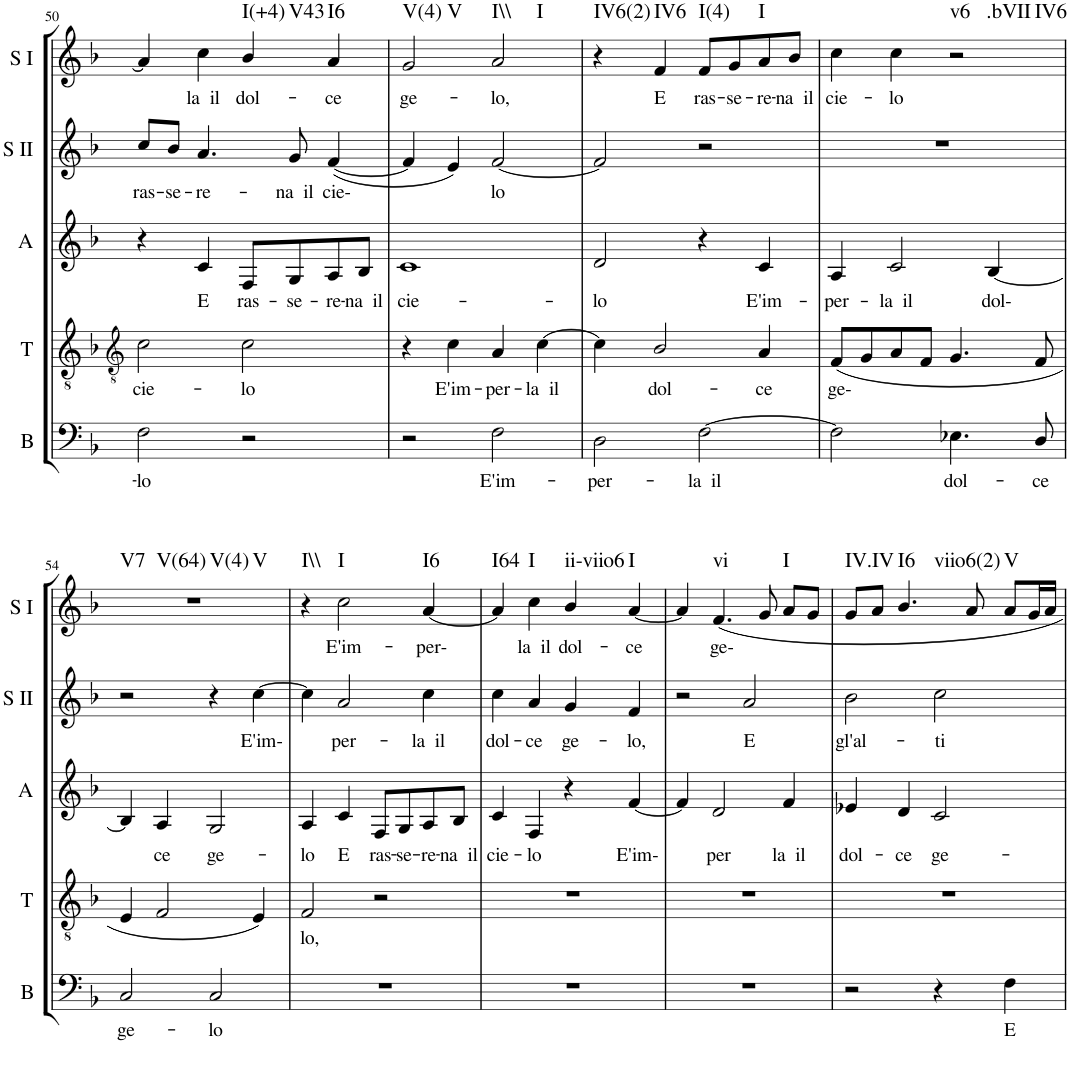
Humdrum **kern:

**kern	**text	**kern	**text	**kern	**text	**kern	**text	**kern	**text	**harte
*part5	*part5	*part4	*part4	*part3	*part3	*part2	*part2	*part1	*part1	*part1
*staff5	*staff5	*staff4	*staff4	*staff3	*staff3	*staff2	*staff2	*staff1	*staff1	*
*I"Bass	*	*I"Tenor	*	*I"Alto	*	*I"Soprano II	*	*I"Soprano I	*	*
*I'B	*	*I'T	*	*I'A	*	*I'S II	*	*I'S I	*	*
!!LO:PB:g=z
*clefF4	*	*clefGv2	*	*clefG2	*	*clefG2	*	*clefG2	*	*
*k[b-]	*	*k[b-]	*	*k[b-]	*	*k[b-]	*	*k[b-]	*	*
*F:	*	*F:	*	*F:	*	*F:	*	*F:	*	*
*M4/4	*	*M4/4	*	*M4/4	*	*M4/4	*	*M4/4	*	*
=50	=50	=50	=50	=50	=50	=50	=50	=50	=50	=50
!	!LO:LY:b	!	!LO:LY:b	!	!	!	!LO:LY:b	!	!	!
2F\	-lo	2c\	cie-	4r	.	8cc/L	ras-	4a/]	.	.
!	!	!	!	!	!	!	!LO:LY:b	!	!	!
.	.	.	.	.	.	8b-/J	-se-	.	.	.
!	!	!	!	!	!LO:LY:b	!	!LO:LY:b	!	!LO:LY:b	!
.	.	.	.	4c/	E	4.a/	-re-	4cc\	la il	.
!	!	!	!LO:LY:b	!	!LO:LY:b	!	!	!	!LO:LY:b	!LO:H:n=1:kt=I(+4)
!	!	!	!	!	!	!	!	!	!	!LO:H:n=2:kt=V43
2r	.	2c\	-lo	8F/L	ras-	.	.	4b-/	dol-	N N
!	!	!	!	!	!LO:LY:b	!	!LO:LY:b	!	!	!
.	.	.	.	8G/	-se-	8g/	-na il	.	.	.
!	!	!	!	!	!LO:LY:b	!	!LO:LY:b	!	!LO:LY:b	!LO:H:kt=I6
.	.	.	.	8A/	-re-	([4f/	cie-	4a/	-ce	N
!	!	!	!	!	!LO:LY:b	!	!	!	!	!
.	.	.	.	8B-/J	-na il	.	.	.	.	.
=51	=51	=51	=51	=51	=51	=51	=51	=51	=51	=51
!	!	!	!	!	!LO:LY:b	!	!	!	!LO:LY:b	!LO:H:n=1:kt=V(4)
!	!	!	!	!	!	!	!	!	!	!LO:H:n=2:kt=V
2r	.	4r	.	1c	cie-	4f/]	.	2g/	ge-	N N
!	!	!	!LO:LY:b	!	!	!	!	!	!	!
.	.	4c\	E'im-	.	.	4e/)	.	.	.	.
!	!LO:LY:b	!	!LO:LY:b	!	!	!	!LO:LY:b	!	!LO:LY:b	!LO:H:n=1:kt=I\\
!	!	!	!	!	!	!	!	!	!	!LO:H:n=2:kt=I
2F\	E'im-	4A/	-per-	.	.	[2f/	lo	2a/	-lo,	N N
!	!	!	!LO:LY:b	!	!	!	!	!	!	!
.	.	[4c\	-la il	.	.	.	.	.	.	.
=52	=52	=52	=52	=52	=52	=52	=52	=52	=52	=52
!	!LO:LY:b	!	!	!	!LO:LY:b	!	!	!	!	!LO:H:kt=IV6(2)
2D\	-per-	4c\]	.	2d/	-lo	2f/]	.	4r	.	N
!	!	!	!LO:LY:b	!	!	!	!	!	!LO:LY:b	!LO:H:kt=IV6
.	.	2B-/	dol-	.	.	.	.	4f/	E	N
!	!LO:LY:b	!	!	!	!	!	!	!	!LO:LY:b	!LO:H:kt=I(4)
[2F\	-la il	.	.	4r	.	2r	.	8f/L	ras-	N
!	!	!	!	!	!	!	!	!	!LO:LY:b	!
.	.	.	.	.	.	.	.	8g/	-se-	.
!	!	!	!LO:LY:b	!	!LO:LY:b	!	!	!	!LO:LY:b	!LO:H:kt=I
.	.	4A/	-ce	4c/	E'im-	.	.	8a/	-re-	N
!	!	!	!	!	!	!	!	!	!LO:LY:b	!
.	.	.	.	.	.	.	.	8b-/J	-na il	.
=53	=53	=53	=53	=53	=53	=53	=53	=53	=53	=53
!	!	!	!LO:LY:b	!	!LO:LY:b	!	!	!	!LO:LY:b	!
2F\]	.	(8F/L	ge-	4A/	-per-	1r	.	4cc\	cie-	.
.	.	8G/	.	.	.	.	.	.	.	.
!	!	!	!	!	!LO:LY:b	!	!	!	!LO:LY:b	!
.	.	8A/	.	2c/	-la il	.	.	4cc\	-lo	.
.	.	8F/J	.	.	.	.	.	.	.	.
!	!LO:LY:b	!	!	!	!	!	!	!	!	!LO:H:n=1:kt=v6
!	!	!	!	!	!	!	!	!	!	!LO:H:n=2:kt=.bVII
!	!	!	!	!	!	!	!	!	!	!LO:H:n=3:kt=IV6
4.E-X\	dol-	4.G/	.	.	.	.	.	2r	.	N N N
!	!	!	!	!	!LO:LY:b	!	!	!	!	!
.	.	.	.	[4B-/	dol-	.	.	.	.	.
!	!LO:LY:b	!	!	!	!	!	!	!	!	!
8D/	-ce	8F/	.	.	.	.	.	.	.	.
!!LO:LB:g=z
=54	=54	=54	=54	=54	=54	=54	=54	=54	=54	=54
!	!LO:LY:b	!	!	!	!	!	!	!	!	!LO:H:n=1:kt=V7
!	!	!	!	!	!	!	!	!	!	!LO:H:n=2:kt=V(64)
!	!	!	!	!	!	!	!	!	!	!LO:H:n=3:kt=V(4)
!	!	!	!	!	!	!	!	!	!	!LO:H:n=4:kt=V
2C/	ge-	4E/	.	4B-/]	.	2r	.	1r	.	N N N N
!	!	!	!	!	!LO:LY:b	!	!	!	!	!
.	.	2F/	.	4A/	ce	.	.	.	.	.
!	!LO:LY:b	!	!	!	!LO:LY:b	!	!	!	!	!
2C/	-lo	.	.	2G/	ge-	4r	.	.	.	.
!	!	!	!	!	!	!	!LO:LY:b	!	!	!
.	.	4E/)	.	.	.	[4cc\	E'im-	.	.	.
=55	=55	=55	=55	=55	=55	=55	=55	=55	=55	=55
!	!	!	!LO:LY:b	!	!LO:LY:b	!	!	!	!	!LO:H:kt=I\\
1r	.	2F/	lo,	4A/	-lo	4cc\]	.	4r	.	N
!	!	!	!	!	!LO:LY:b	!	!LO:LY:b	!	!LO:LY:b	!LO:H:kt=I
.	.	.	.	4c/	E	2a/	per-	2cc\	E'im-	N
!	!	!	!	!	!LO:LY:b	!	!	!	!	!
.	.	2r	.	8F/L	ras-	.	.	.	.	.
!	!	!	!	!	!LO:LY:b	!	!	!	!	!
.	.	.	.	8G/	-se-	.	.	.	.	.
!	!	!	!	!	!LO:LY:b	!	!LO:LY:b	!	!LO:LY:b	!LO:H:kt=I6
.	.	.	.	8A/	-re-	4cc\	-la il	[4a/	-per-	N
!	!	!	!	!	!LO:LY:b	!	!	!	!	!
.	.	.	.	8B-/J	-na il	.	.	.	.	.
=56	=56	=56	=56	=56	=56	=56	=56	=56	=56	=56
!	!	!	!	!	!LO:LY:b	!	!LO:LY:b	!	!	!LO:H:kt=I64
1r	.	1r	.	4c/	cie-	4cc\	dol-	4a/]	.	N
!	!	!	!	!	!LO:LY:b	!	!LO:LY:b	!	!LO:LY:b	!LO:H:kt=I
.	.	.	.	4F/	-lo	4a/	-ce	4cc\	la il	N
!	!	!	!	!	!	!	!LO:LY:b	!	!LO:LY:b	!LO:H:kt=ii-viio6
.	.	.	.	4r	.	4g/	ge-	4b-/	dol-	N
!	!	!	!	!	!LO:LY:b	!	!LO:LY:b	!	!LO:LY:b	!LO:H:kt=I
.	.	.	.	[4f/	E'im-	4f/	-lo,	[4a/	-ce	N
=57	=57	=57	=57	=57	=57	=57	=57	=57	=57	=57
1r	.	1r	.	4f/]	.	2r	.	4a/]	.	.
!	!	!	!	!	!LO:LY:b	!	!	!	!LO:LY:b	!LO:H:kt=vi
.	.	.	.	2d/	per	.	.	4.f/	ge-	N
!	!	!	!	!	!	!	!LO:LY:b	!	!	!
.	.	.	.	.	.	2a/	E	.	.	.
.	.	.	.	.	.	.	.	8g/	.	.
!	!	!	!	!	!LO:LY:b	!	!	!	!	!LO:H:kt=I
.	.	.	.	4f/	la il	.	.	8a/L	.	N
.	.	.	.	.	.	.	.	8g/J	.	.
=58	=58	=58	=58	=58	=58	=58	=58	=58	=58	=58
!	!	!	!	!	!LO:LY:b	!	!LO:LY:b	!	!	!LO:H:kt=IV.IV
2r	.	1r	.	4e-X/	dol-	2b-\	gl'al-	8g/L	.	N
.	.	.	.	.	.	.	.	8a/J	.	.
!	!	!	!	!	!LO:LY:b	!	!	!	!	!LO:H:n=1:kt=I6
!	!	!	!	!	!	!	!	!	!	!LO:H:n=2:kt=viio6(2)
.	.	.	.	4d/	-ce	.	.	4.b-/	.	N N
!	!	!	!	!	!LO:LY:b	!	!LO:LY:b	!	!	!
4r	.	.	.	2c/	ge-	2cc\	-ti	.	.	.
.	.	.	.	.	.	.	.	8a/	.	.
!	!LO:LY:b	!	!	!	!	!	!	!	!	!LO:H:kt=V
4F\	E	.	.	.	.	.	.	8a/L	.	N
.	.	.	.	.	.	.	.	16g/L	.	.
.	.	.	.	.	.	.	.	16a/JJ	.	.
=	=	=	=	=	=	=	=	=	=	=
*-	*-	*-	*-	*-	*-	*-	*-	*-	*-	*-
